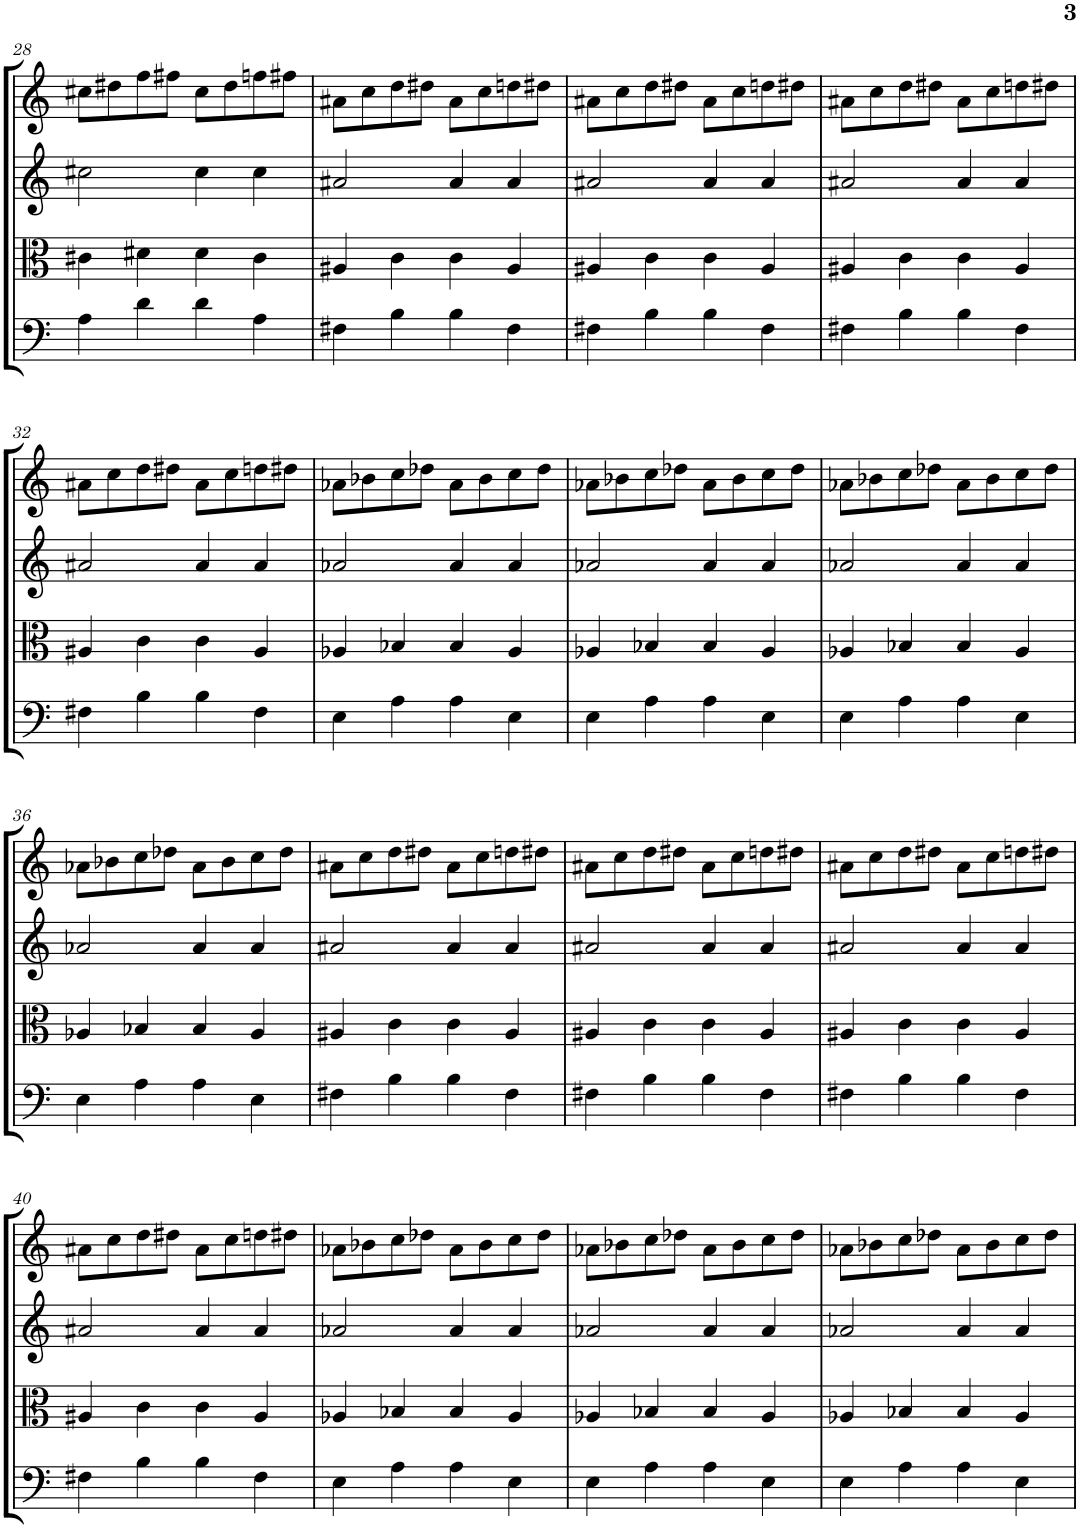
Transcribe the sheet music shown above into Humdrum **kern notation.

**kern	**kern	**kern	**kern
*part4	*part3	*part2	*part1
*staff4	*staff3	*staff2	*staff1
*I"Violoncello	*I"Viola	*I"Violin II	*I"Violin I
*I'Vc	*I'Vla	*I'Vln	*I'Vln
!!LO:PB:g=z
*clefF4	*clefC3	*clefG2	*clefG2
*k[]	*k[]	*k[]	*k[]
*M4/4	*M4/4	*M4/4	*M4/4
=28	=28	=28	=28
4A\	4c#X\	2cc#X\	8cc#X\L
.	.	.	8dd#X\
4d\	4d#X\	.	8ff\
.	.	.	8ff#X\J
4d\	4d#\	4cc#\	8cc#\L
.	.	.	8dd#\
4A\	4c#\	4cc#\	8ffn\
.	.	.	8ff#X\J
=29	=29	=29	=29
4F#X\	4A#X/	2a#X/	8a#X\L
.	.	.	8cc\
4B\	4c\	.	8dd\
.	.	.	8dd#X\J
4B\	4c\	4a#/	8a#\L
.	.	.	8cc\
4F#\	4A#/	4a#/	8ddn\
.	.	.	8dd#X\J
=30	=30	=30	=30
4F#X\	4A#X/	2a#X/	8a#X\L
.	.	.	8cc\
4B\	4c\	.	8dd\
.	.	.	8dd#X\J
4B\	4c\	4a#/	8a#\L
.	.	.	8cc\
4F#\	4A#/	4a#/	8ddn\
.	.	.	8dd#X\J
=31	=31	=31	=31
4F#X\	4A#X/	2a#X/	8a#X\L
.	.	.	8cc\
4B\	4c\	.	8dd\
.	.	.	8dd#X\J
4B\	4c\	4a#/	8a#\L
.	.	.	8cc\
4F#\	4A#/	4a#/	8ddn\
.	.	.	8dd#X\J
!!LO:LB:g=z
=32	=32	=32	=32
4F#X\	4A#X/	2a#X/	8a#X\L
.	.	.	8cc\
4B\	4c\	.	8dd\
.	.	.	8dd#X\J
4B\	4c\	4a#/	8a#\L
.	.	.	8cc\
4F#\	4A#/	4a#/	8ddn\
.	.	.	8dd#X\J
=33	=33	=33	=33
4E\	4A-X/	2a-X/	8a-X\L
.	.	.	8b-X\
4A\	4B-X/	.	8cc\
.	.	.	8dd-X\J
4A\	4B-/	4a-/	8a-\L
.	.	.	8b-\
4E\	4A-/	4a-/	8cc\
.	.	.	8dd-\J
=34	=34	=34	=34
4E\	4A-X/	2a-X/	8a-X\L
.	.	.	8b-X\
4A\	4B-X/	.	8cc\
.	.	.	8dd-X\J
4A\	4B-/	4a-/	8a-\L
.	.	.	8b-\
4E\	4A-/	4a-/	8cc\
.	.	.	8dd-\J
=35	=35	=35	=35
4E\	4A-X/	2a-X/	8a-X\L
.	.	.	8b-X\
4A\	4B-X/	.	8cc\
.	.	.	8dd-X\J
4A\	4B-/	4a-/	8a-\L
.	.	.	8b-\
4E\	4A-/	4a-/	8cc\
.	.	.	8dd-\J
!!LO:LB:g=z
=36	=36	=36	=36
4E\	4A-X/	2a-X/	8a-X\L
.	.	.	8b-X\
4A\	4B-X/	.	8cc\
.	.	.	8dd-X\J
4A\	4B-/	4a-/	8a-\L
.	.	.	8b-\
4E\	4A-/	4a-/	8cc\
.	.	.	8dd-\J
=37	=37	=37	=37
4F#X\	4A#X/	2a#X/	8a#X\L
.	.	.	8cc\
4B\	4c\	.	8dd\
.	.	.	8dd#X\J
4B\	4c\	4a#/	8a#\L
.	.	.	8cc\
4F#\	4A#/	4a#/	8ddn\
.	.	.	8dd#X\J
=38	=38	=38	=38
4F#X\	4A#X/	2a#X/	8a#X\L
.	.	.	8cc\
4B\	4c\	.	8dd\
.	.	.	8dd#X\J
4B\	4c\	4a#/	8a#\L
.	.	.	8cc\
4F#\	4A#/	4a#/	8ddn\
.	.	.	8dd#X\J
=39	=39	=39	=39
4F#X\	4A#X/	2a#X/	8a#X\L
.	.	.	8cc\
4B\	4c\	.	8dd\
.	.	.	8dd#X\J
4B\	4c\	4a#/	8a#\L
.	.	.	8cc\
4F#\	4A#/	4a#/	8ddn\
.	.	.	8dd#X\J
!!LO:LB:g=z
=40	=40	=40	=40
4F#X\	4A#X/	2a#X/	8a#X\L
.	.	.	8cc\
4B\	4c\	.	8dd\
.	.	.	8dd#X\J
4B\	4c\	4a#/	8a#\L
.	.	.	8cc\
4F#\	4A#/	4a#/	8ddn\
.	.	.	8dd#X\J
=41	=41	=41	=41
4E\	4A-X/	2a-X/	8a-X\L
.	.	.	8b-X\
4A\	4B-X/	.	8cc\
.	.	.	8dd-X\J
4A\	4B-/	4a-/	8a-\L
.	.	.	8b-\
4E\	4A-/	4a-/	8cc\
.	.	.	8dd-\J
=42	=42	=42	=42
4E\	4A-X/	2a-X/	8a-X\L
.	.	.	8b-X\
4A\	4B-X/	.	8cc\
.	.	.	8dd-X\J
4A\	4B-/	4a-/	8a-\L
.	.	.	8b-\
4E\	4A-/	4a-/	8cc\
.	.	.	8dd-\J
=43	=43	=43	=43
4E\	4A-X/	2a-X/	8a-X\L
.	.	.	8b-X\
4A\	4B-X/	.	8cc\
.	.	.	8dd-X\J
4A\	4B-/	4a-/	8a-\L
.	.	.	8b-\
4E\	4A-/	4a-/	8cc\
.	.	.	8dd-\J
=	=	=	=
*-	*-	*-	*-
